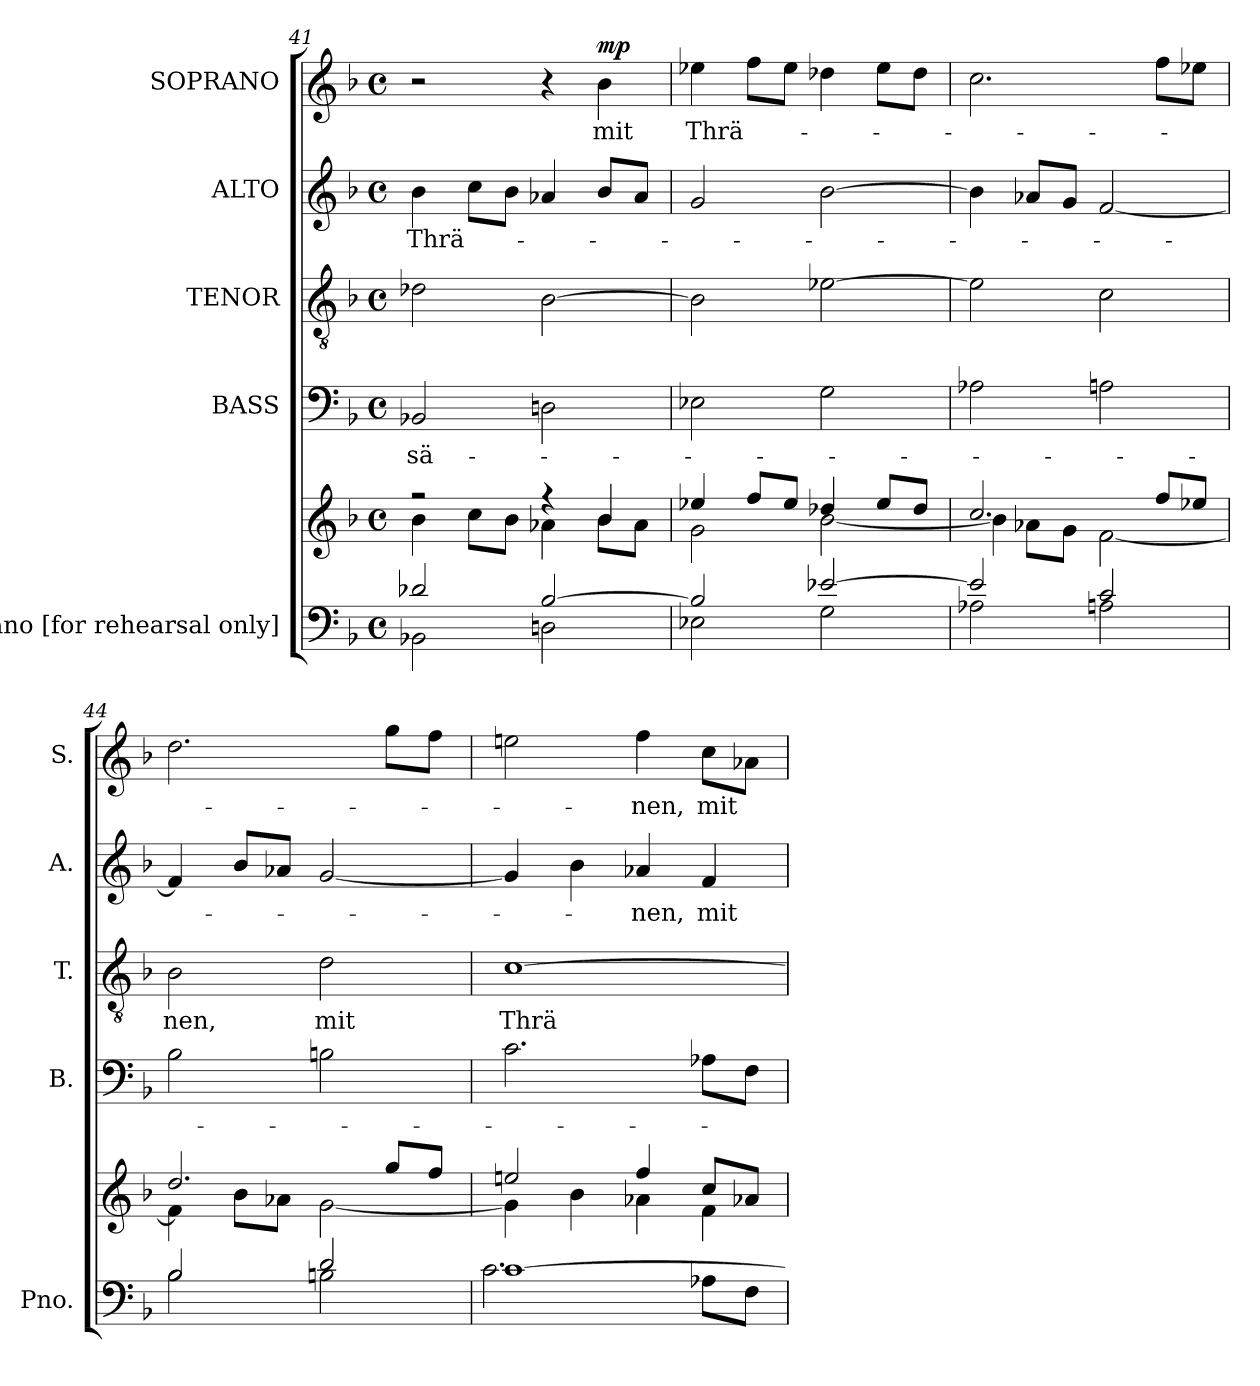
**kern	**kern	**kern	**text	**kern	**text	**kern	**text	**kern	**text	**dynam
*part5	*part5	*part4	*part4	*part3	*part3	*part2	*part2	*part1	*part1	*part1
*staff6	*staff5	*staff4	*staff4	*staff3	*staff3	*staff2	*staff2	*staff1	*staff1	*staff1
*I"Piano [for rehearsal only]	*	*I"BASS	*	*I"TENOR	*	*I"ALTO	*	*I"SOPRANO	*	*
*I'Pno.	*	*I'B.	*	*I'T.	*	*I'A.	*	*I'S.	*	*
*clefF4	*clefG2	*clefF4	*	*clefGv2	*	*clefG2	*	*clefG2	*	*
*	*	*	*	*ITrd7c12	*	*	*	*	*	*
*k[b-]	*k[b-]	*k[b-]	*	*k[b-]	*	*k[b-]	*	*k[b-]	*	*
*F:	*F:	*F:	*	*F:	*	*F:	*	*F:	*	*
*M4/4	*M4/4	*M4/4	*	*M4/4	*	*M4/4	*	*M4/4	*	*
*met(c)	*met(c)	*met(c)	*	*met(c)	*	*met(c)	*	*met(c)	*	*
=41	=41	=41	=41	=41	=41	=41	=41	=41	=41	=41
*^	*^	*	*	*	*	*	*	*	*	*
!	!	!	!	!	!LO:LY:b:color=#000000	!	!	!	!	!	!	!
!	!	!	!	!	!	!	!	!	!LO:LY:b:color=#000000	!	!	!
2d-Xi/	2BB-Xi\	2r	4b-i\	2BB-Xi/	sä-	2D-Xi\	.	4b-i\	Thrä-	2r	.	.
.	.	.	8cci\L	.	.	.	.	8cci\L	.	.	.	.
.	.	.	8b-i\J	.	.	.	.	8b-i\J	.	.	.	.
[>2B-i/	2Dni\	4r	4a-Xi\	2Dni\	.	[>2BB-i\	.	4a-Xi/	.	4r	.	.
!	!	!	!	!	!	!	!	!	!	!	!LO:LY:b:color=#000000	!
.	.	4b-i/	8b-i\L	.	.	.	.	8b-i/L	.	4b-i\	mit	mp
.	.	.	8a-i\J	.	.	.	.	8a-i/J	.	.	.	.
=42	=42	=42	=42	=42	=42	=42	=42	=42	=42	=42	=42	=42
!	!	!	!	!	!	!	!	!	!	!	!LO:LY:b:color=#000000	!
2B-i/]	2E-Xi\	4ee-Xi/	2gi\	2E-Xi\	.	2BB-i\]	.	2gi/	.	4ee-Xi\	Thrä-	.
.	.	8ffi/L	.	.	.	.	.	.	.	8ffi\L	.	.
.	.	8ee-i/J	.	.	.	.	.	.	.	8ee-i\J	.	.
[>2e-Xi/	2Gi\	4dd-Xi/	[<2b-i\	2Gi\	.	[>2E-Xi\	.	[>2b-i\	.	4dd-Xi\	.	.
.	.	8ee-i/L	.	.	.	.	.	.	.	8ee-i\L	.	.
.	.	8dd-i/J	.	.	.	.	.	.	.	8dd-i\J	.	.
=43	=43	=43	=43	=43	=43	=43	=43	=43	=43	=43	=43	=43
2e-i/]	2A-Xi\	2.cci/	4b-i\]	2A-Xi\	.	2E-i\]	.	4b-i\]	.	2.cci\	.	.
.	.	.	8a-Xi\L	.	.	.	.	8a-Xi/L	.	.	.	.
.	.	.	8gi\J	.	.	.	.	8gi/J	.	.	.	.
2ci/	2Ani\	.	[<2fi\	2Ani\	.	2Ci\	.	[<2fi/	.	.	.	.
.	.	8ffi/L	.	.	.	.	.	.	.	8ffi\L	.	.
.	.	8ee-Xi/J	.	.	.	.	.	.	.	8ee-Xi\J	.	.
=44	=44	=44	=44	=44	=44	=44	=44	=44	=44	=44	=44	=44
!	!	!	!	!	!	!	!LO:LY:b:color=#000000	!	!	!	!	!
2B-i/	2B-i\	2.ddi/	4fi\]	2B-i\	.	2BB-i\	-nen,	4fi/]	.	2.ddi\	.	.
.	.	.	8b-i\L	.	.	.	.	8b-i/L	.	.	.	.
.	.	.	8a-Xi\J	.	.	.	.	8a-Xi/J	.	.	.	.
!	!	!	!	!	!	!	!LO:LY:b:color=#000000	!	!	!	!	!
2di/	2Bni\	.	[<2gi\	2Bni\	.	2Di\	mit	[<2gi/	.	.	.	.
.	.	8ggi/L	.	.	.	.	.	.	.	8ggi\L	.	.
.	.	8ffi/J	.	.	.	.	.	.	.	8ffi\J	.	.
!!LO:LB:g=z
=45	=45	=45	=45	=45	=45	=45	=45	=45	=45	=45	=45	=45
!	!	!	!	!	!	!	!LO:LY:b:color=#000000	!	!	!	!	!
[>1ci	2.ci\	2eeni/	4gi\]	2.ci\	.	[>1Ci	Thrä-	4gi/]	.	2eeni\	.	.
.	.	.	4b-i\	.	.	.	.	4b-i\	.	.	.	.
!	!	!	!	!	!	!	!	!	!LO:LY:b:color=#000000	!	!	!
!	!	!	!	!	!	!	!	!	!	!	!LO:LY:b:color=#000000	!
.	.	4ffi/	4a-Xi\	.	.	.	.	4a-Xi/	-nen,	4ffi\	-nen,	.
!	!	!	!	!	!	!	!	!	!LO:LY:b:color=#000000	!	!	!
!	!	!	!	!	!	!	!	!	!	!	!LO:LY:b:color=#000000	!
.	8A-Xi\L	8cci/L	4fi\	8A-Xi\L	.	.	.	4fi/	mit	8cci\L	mit	.
.	8Fi\J	8a-Xi/J	.	8Fi\J	.	.	.	.	.	8a-Xi\J	.	.
*v	*v	*	*	*	*	*	*	*	*	*	*	*
*	*v	*v	*	*	*	*	*	*	*	*	*
=	=	=	=	=	=	=	=	=	=	=
*-	*-	*-	*-	*-	*-	*-	*-	*-	*-	*-
